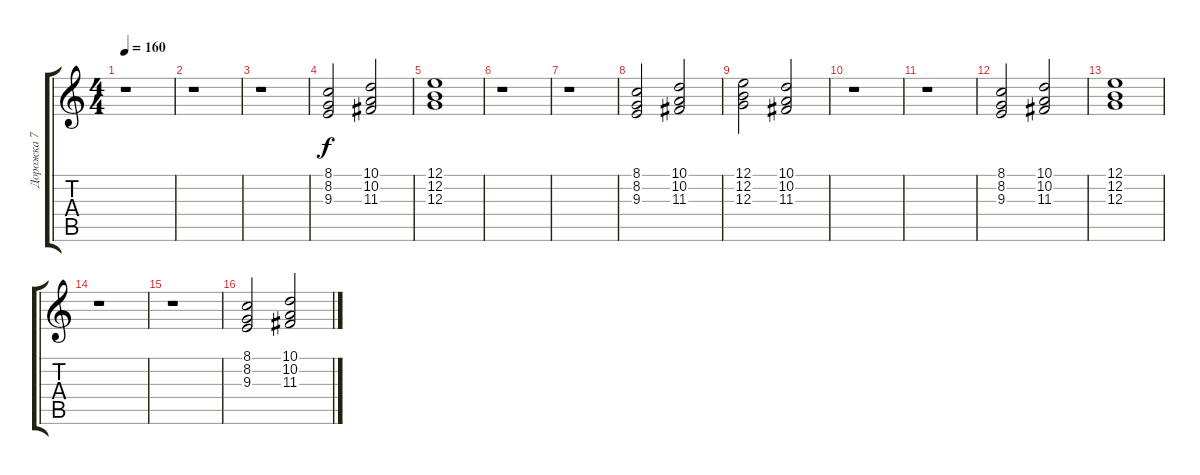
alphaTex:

\track ("Дорожка 7" "Дорожка 7") {instrument choiraahs}
\staff {score tabs}
\tuning (E4 B3 G3 D3 A2 E2) {hide}
\ts (4 4)
\tempo 160
\clef g2
\ks c
r.1{dy f} |
r.1 |
r.1 |
(8.1 8.2 9.3).2 (10.1 10.2 11.3).2 |
(12.1 12.2 12.3).1 |
r.1 |
r.1 |
(8.1 8.2 9.3).2 (10.1 10.2 11.3).2 |
(12.1 12.2 12.3).2 (10.1 10.2 11.3).2 |
r.1 |
r.1 |
(8.1 8.2 9.3).2 (10.1 10.2 11.3).2 |
(12.1 12.2 12.3).1 |
r.1 |
r.1 |
(8.1 8.2 9.3).2 (10.1 10.2 11.3).2
